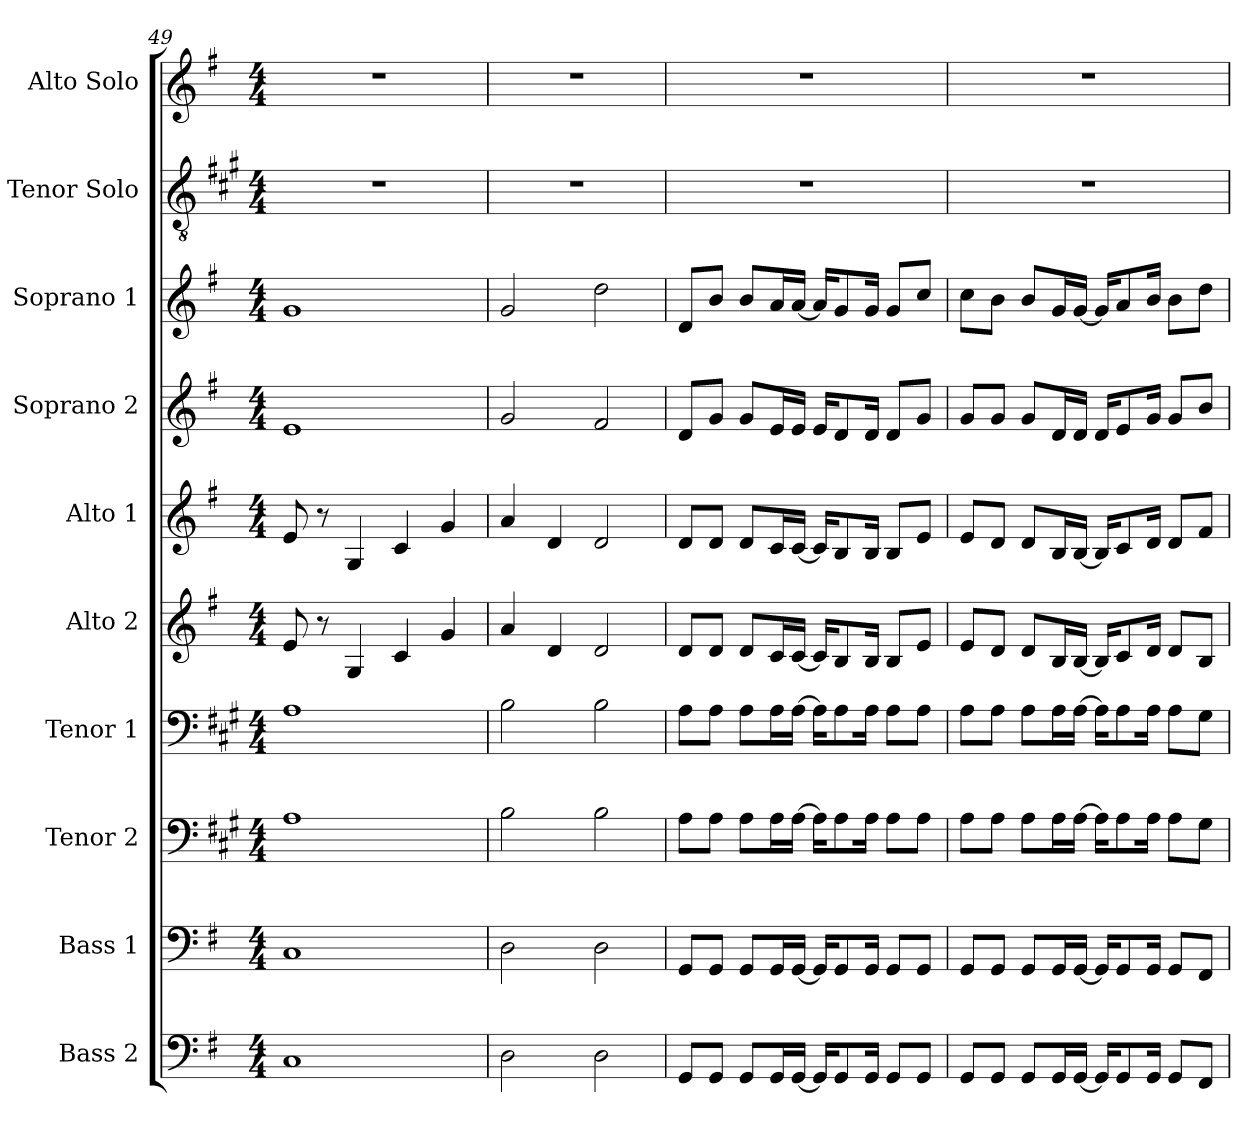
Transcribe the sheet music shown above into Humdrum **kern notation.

**kern	**kern	**kern	**kern	**kern	**kern	**kern	**kern	**kern	**kern
*part10	*part9	*part8	*part7	*part6	*part5	*part4	*part3	*part2	*part1
*staff10	*staff9	*staff8	*staff7	*staff6	*staff5	*staff4	*staff3	*staff2	*staff1
*I"Bass 2	*I"Bass 1	*I"Tenor 2	*I"Tenor 1	*I"Alto 2	*I"Alto 1	*I"Soprano 2	*I"Soprano 1	*I"Tenor Solo	*I"Alto Solo
*I'B2	*I'B1	*I'T2	*I'T1	*I'A2	*I'A1	*I'S2	*I'S1	*I'TS	*I'AS
*clefF4	*clefF4	*clefF4	*clefF4	*clefG2	*clefG2	*clefG2	*clefG2	*clefGv2	*clefG2
*	*	*ITrd1c2	*ITrd1c2	*	*	*	*	*ITrd1c2	*
*k[f#]	*k[f#]	*k[f#]	*k[f#]	*k[f#]	*k[f#]	*k[f#]	*k[f#]	*k[f#]	*k[f#]
*M4/4	*M4/4	*M4/4	*M4/4	*M4/4	*M4/4	*M4/4	*M4/4	*M4/4	*M4/4
=49	=49	=49	=49	=49	=49	=49	=49	=49	=49
1C	1C	1G	1G	8e/	8e/	1e	1g	1r	1r
.	.	.	.	8r	8r	.	.	.	.
.	.	.	.	4G/	4G/	.	.	.	.
.	.	.	.	4c/	4c/	.	.	.	.
.	.	.	.	4g/	4g/	.	.	.	.
=50	=50	=50	=50	=50	=50	=50	=50	=50	=50
2D\	2D\	2A\	2A\	4a/	4a/	2g/	2g/	1r	1r
.	.	.	.	4d/	4d/	.	.	.	.
2D\	2D\	2A\	2A\	2d/	2d/	2f#/	2dd\	.	.
!!LO:PB:g=z
=51	=51	=51	=51	=51	=51	=51	=51	=51	=51
8GG/L	8GG/L	8G\L	8G\L	8d/L	8d/L	8d/L	8d/L	1r	1r
8GG/J	8GG/J	8G\J	8G\J	8d/J	8d/J	8g/J	8b/J	.	.
8GG/L	8GG/L	8G\L	8G\L	8d/L	8d/L	8g/L	8b/L	.	.
16GG/L	16GG/L	16G\L	16G\L	16c/L	16c/L	16e/L	16a/L	.	.
[16GG/JJ	[16GG/JJ	[16G\JJ	[16G\JJ	[16c/JJ	[16c/JJ	16e/JJ	[16a/JJ	.	.
16GG/KL]	16GG/KL]	16G\KL]	16G\KL]	16c/KL]	16c/KL]	16e/KL	16a/KL]	.	.
8GG/	8GG/	8G\	8G\	8B/	8B/	8d/	8g/	.	.
16GG/Jk	16GG/Jk	16G\Jk	16G\Jk	16B/Jk	16B/Jk	16d/Jk	16g/Jk	.	.
8GG/L	8GG/L	8G\L	8G\L	8B/L	8B/L	8d/L	8g/L	.	.
8GG/J	8GG/J	8G\J	8G\J	8e/J	8e/J	8g/J	8cc/J	.	.
=52	=52	=52	=52	=52	=52	=52	=52	=52	=52
8GG/L	8GG/L	8G\L	8G\L	8e/L	8e/L	8g/L	8cc\L	1r	1r
8GG/J	8GG/J	8G\J	8G\J	8d/J	8d/J	8g/J	8b\J	.	.
8GG/L	8GG/L	8G\L	8G\L	8d/L	8d/L	8g/L	8b/L	.	.
16GG/L	16GG/L	16G\L	16G\L	16B/L	16B/L	16d/L	16g/L	.	.
[16GG/JJ	[16GG/JJ	[16G\JJ	[16G\JJ	[16B/JJ	[16B/JJ	16d/JJ	[16g/JJ	.	.
16GG/KL]	16GG/KL]	16G\KL]	16G\KL]	16B/KL]	16B/KL]	16d/KL	16g/KL]	.	.
8GG/	8GG/	8G\	8G\	8c/	8c/	8e/	8a/	.	.
16GG/Jk	16GG/Jk	16G\Jk	16G\Jk	16d/Jk	16d/Jk	16g/Jk	16b/Jk	.	.
8GG/L	8GG/L	8G\L	8G\L	8d/L	8d/L	8g/L	8b\L	.	.
8FF#/J	8FF#/J	8F#\J	8F#\J	8B/J	8f#/J	8b/J	8dd\J	.	.
=	=	=	=	=	=	=	=	=	=
*-	*-	*-	*-	*-	*-	*-	*-	*-	*-
